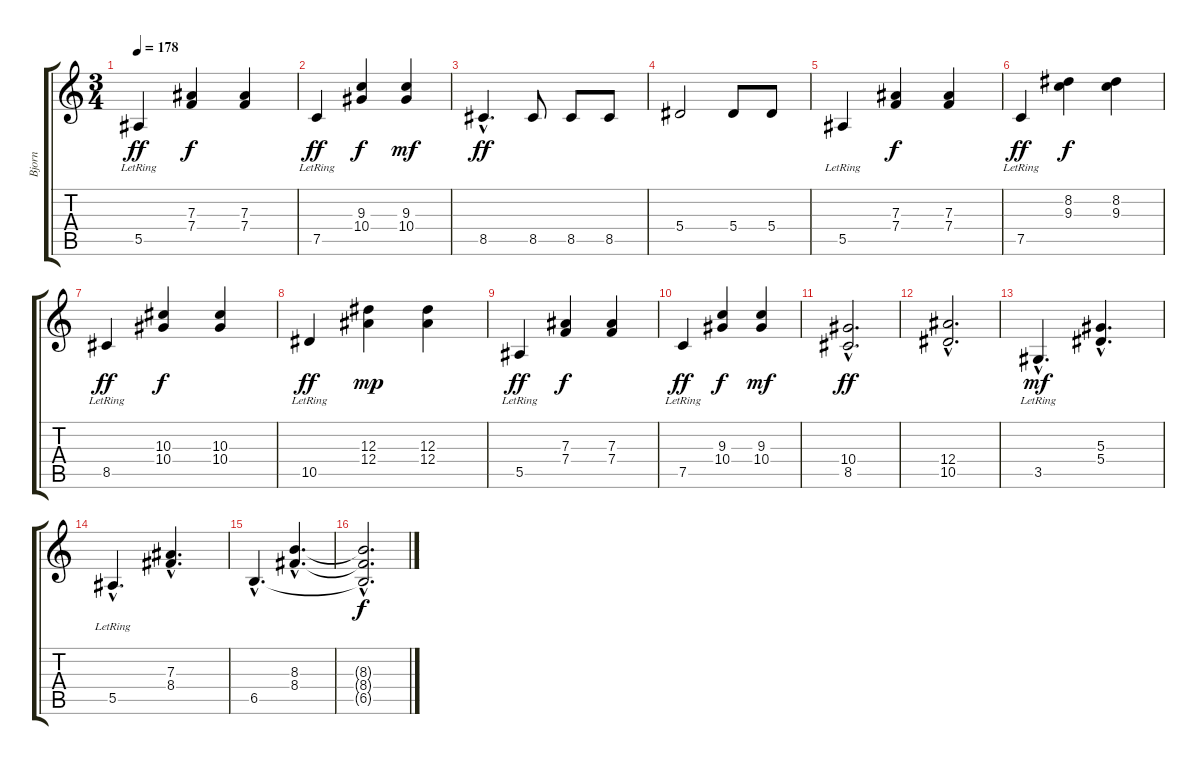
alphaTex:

\track ("Bjorn" "Bjorn") {instrument overdrivenguitar}
\staff {score tabs}
\tuning (C4 G3 Eb3 Bb2 F2 C2) {hide}
\ts (3 4)
\tempo 178
\clef g2
\ks c
5.5{lr}.4{dy ff} (7.3 7.4).4{dy f} (7.3 7.4).4 |
7.5{lr}.4{dy ff} (9.3 10.4).4{dy f} (9.3 10.4).4{dy mf} |
8.5{hac}.4{d dy ff} 8.5.8 8.5.8 8.5.8 |
5.4.2 5.4.8 5.4.8 |
5.5{lr}.4 (7.3 7.4).4{dy f} (7.3 7.4).4 |
7.5{lr}.4{dy ff} (8.2 9.3).4{dy f} (8.2 9.3).4 |
8.5{lr}.4{dy ff} (10.3 10.4).4{dy f} (10.3 10.4).4 |
10.5{lr}.4{dy ff} (12.3 12.4).4{dy mp} (12.3 12.4).4 |
5.5{lr}.4{dy ff} (7.3 7.4).4{dy f} (7.3 7.4).4 |
7.5{lr}.4{dy ff} (9.3 10.4).4{dy f} (9.3 10.4).4{dy mf} |
(10.4{hac} 8.5{hac}).2{d dy ff} |
(12.4{hac} 10.5{hac}).2{d} |
3.5{hac lr}.4{d dy mf volume 16} (5.3{hac} 5.4{hac}).4{d} |
5.5{hac lr}.4{d} (7.3{hac} 8.4{hac}).4{d} |
6.5{hac}.4{d} (8.3{hac} 8.4{hac}).4{d} |
(8.3{hac t} 8.4{hac t} 6.5{hac t}).2{d dy f}
